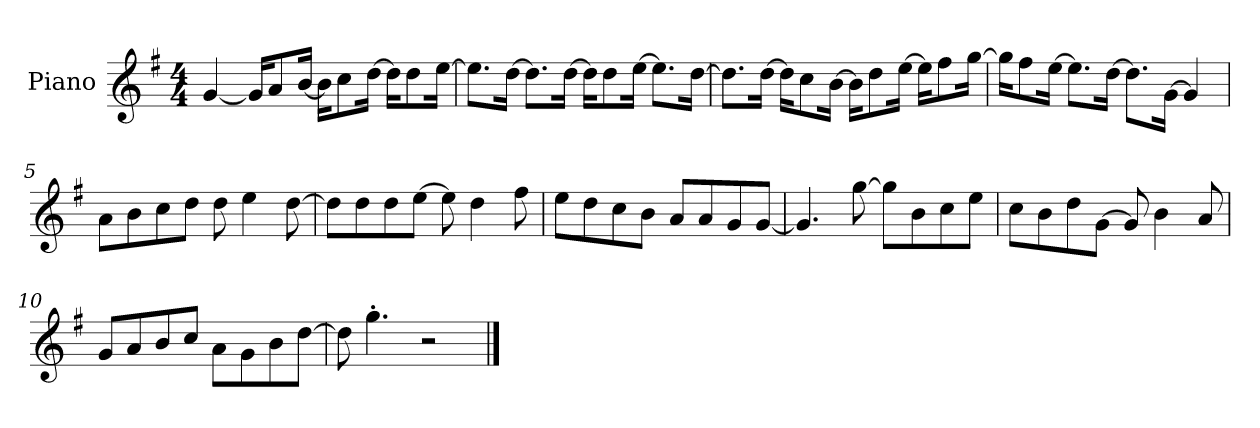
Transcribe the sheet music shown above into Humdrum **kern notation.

**kern
*part1
*staff1
*I"Piano
*I'P-no
*clefG2
*k[f#]
*M4/4
*MM90
=1
[4g/
16g/KL]
8a/
[16b/Jk
16b\KL]
8cc\
[16dd\Jk
16dd\KL]
8dd\
[16ee\Jk
=2
8.ee\L]
[16dd\Jk
8.dd\L]
[16dd\Jk
16dd\KL]
8dd\
[16ee\Jk
8.ee\L]
[16dd\Jk
=3
8.dd\L]
[16dd\Jk
16dd\KL]
8cc\
[16b\Jk
16b\KL]
8dd\
[16ee\Jk
16ee\KL]
8ff#\
[16gg\Jk
!!LO:LB:g=z
=4
16gg\KL]
8ff#\
[16ee\Jk
8.ee\L]
[16dd\Jk
8.dd\L]
[16g\Jk
4g/]
=5
8a\L
8b\
8cc\
8dd\J
8dd\
4ee\
[8dd\
=6
8dd\L]
8dd\
8dd\
[8ee\J
8ee\]
4dd\
8ff#\
=7
8ee\L
8dd\
8cc\
8b\J
8a/L
8a/
8g/
[8g/J
=8
4.g/]
[8gg\
8gg\L]
8b\
8cc\
8ee\J
!!LO:LB:g=z
=9
8cc\L
8b\
8dd\
[8g\J
8g/]
4b\
8a/
=10
8g/L
8a/
8b/
8cc/J
8a\L
8g\
8b\
[8dd\J
=11
8dd\]
4.gg'\
2r
==
*-
